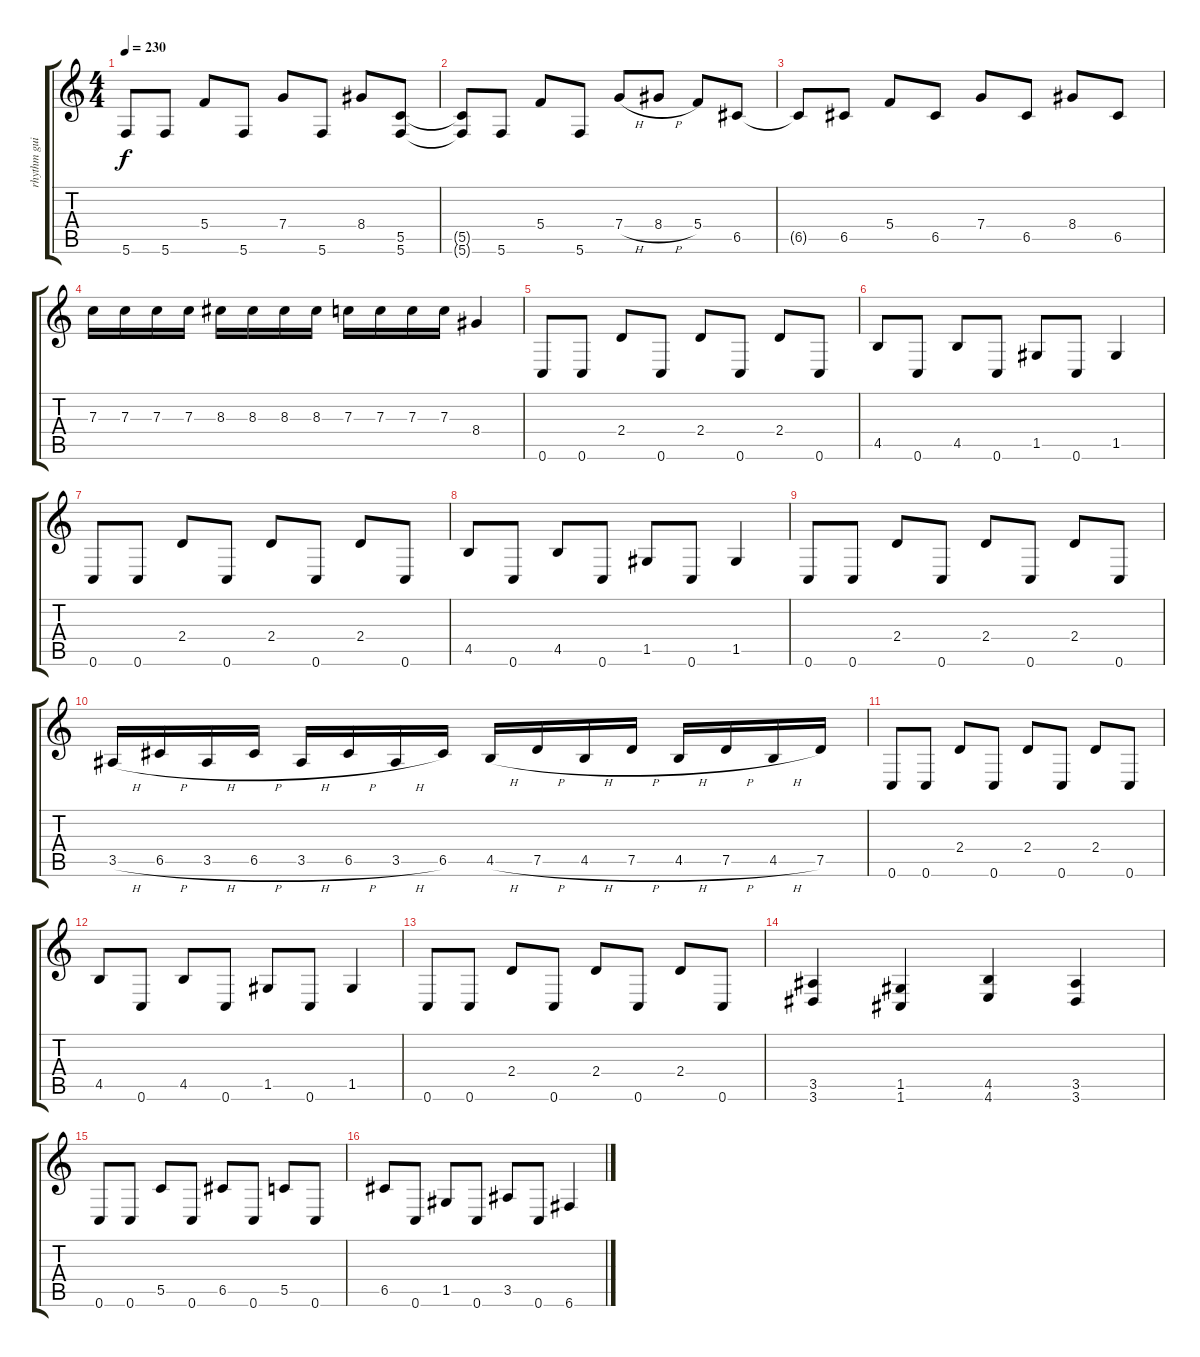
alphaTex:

\track ("rhythm guitar" "rhythm gui") {instrument distortionguitar}
\staff {score tabs}
\tuning (D4 A3 F3 C3 G2 C2) {hide}
\ts (4 4)
\tempo 230
\clef g2
\ks c
5.6.8{dy f} 5.6.8 5.4.8 5.6.8 7.4.8 5.6.8 8.4.8 (5.5 5.6).8 |
(5.5{t} 5.6{t}).8 5.6.8 5.4.8 5.6.8 7.4{h}.8 8.4{h}.8 5.4.8 6.5.8 |
6.5{t}.8 6.5.8 5.4.8 6.5.8 7.4.8 6.5.8 8.4.8 6.5.8 |
7.3.16 7.3.16 7.3.16 7.3.16 8.3.16 8.3.16 8.3.16 8.3.16 7.3.16 7.3.16 7.3.16 7.3.16 8.4.4 |
0.6.8 0.6.8 2.4.8 0.6.8 2.4.8 0.6.8 2.4.8 0.6.8 |
4.5.8 0.6.8 4.5.8 0.6.8 1.5.8 0.6.8 1.5.4 |
0.6.8 0.6.8 2.4.8 0.6.8 2.4.8 0.6.8 2.4.8 0.6.8 |
4.5.8 0.6.8 4.5.8 0.6.8 1.5.8 0.6.8 1.5.4 |
0.6.8 0.6.8 2.4.8 0.6.8 2.4.8 0.6.8 2.4.8 0.6.8 |
3.5{h}.16 6.5{h}.16 3.5{h}.16 6.5{h}.16 3.5{h}.16 6.5{h}.16 3.5{h}.16 6.5.16 4.5{h}.16 7.5{h}.16 4.5{h}.16 7.5{h}.16 4.5{h}.16 7.5{h}.16 4.5{h}.16 7.5.16 |
0.6.8 0.6.8 2.4.8 0.6.8 2.4.8 0.6.8 2.4.8 0.6.8 |
4.5.8 0.6.8 4.5.8 0.6.8 1.5.8 0.6.8 1.5.4 |
0.6.8 0.6.8 2.4.8 0.6.8 2.4.8 0.6.8 2.4.8 0.6.8 |
(3.5 3.6).4 (1.5 1.6).4 (4.5 4.6).4 (3.5 3.6).4 |
0.6.8 0.6.8 5.5.8 0.6.8 6.5.8 0.6.8 5.5.8 0.6.8 |
6.5.8 0.6.8 1.5.8 0.6.8 3.5.8 0.6.8 6.6.4
